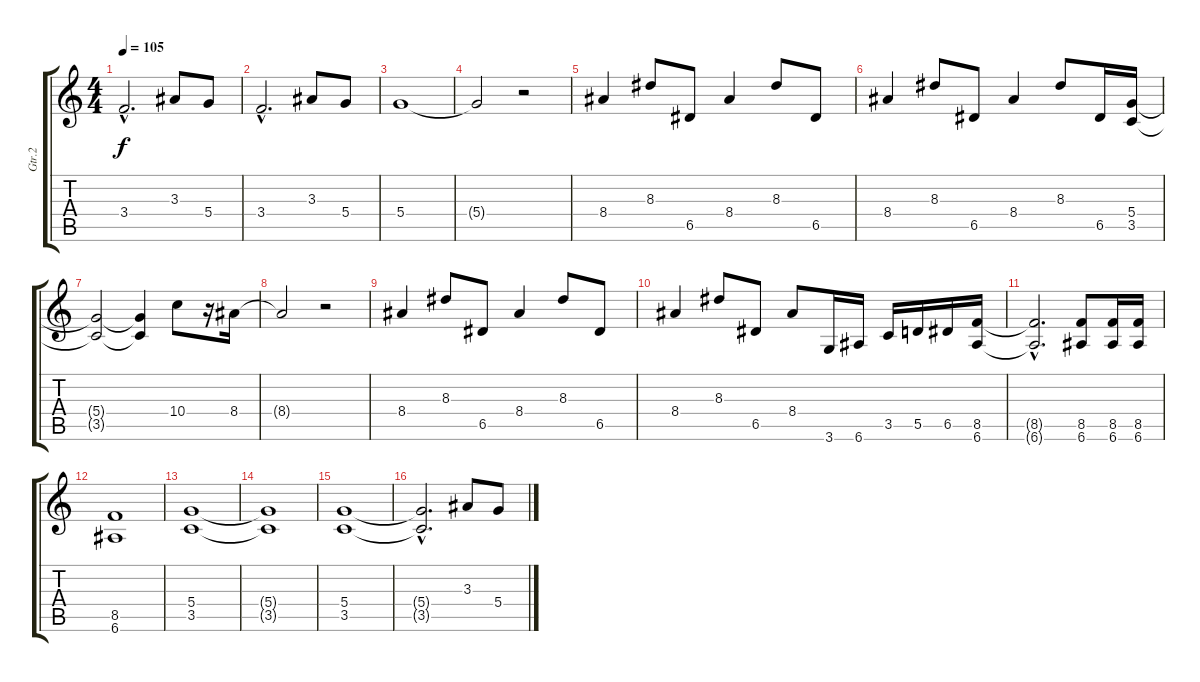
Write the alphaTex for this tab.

\track ("Gtr.2" "Gtr.2") {instrument distortionguitar}
\staff {score tabs}
\tuning (E4 B3 G3 D3 A2 E2) {hide}
\ts (4 4)
\tempo 105
\clef g2
\ks c
3.4{hac}.2{d dy f} 3.3.8 5.4.8 |
3.4{hac}.2{d} 3.3.8 5.4.8 |
5.4.1 |
5.4{t}.2 r.2 |
8.4.4{instrument distortionguitar} 8.3.8 6.5.8 8.4.4 8.3.8 6.5.8 |
8.4.4 8.3.8 6.5.8 8.4.4 8.3.8 6.5.16 (5.4 3.5).16 |
(5.4{t} 3.5{t}).2 (5.4{t} 3.5{t}).4 10.4.8 r.16 8.4.16 |
8.4{t}.2 r.2 |
8.4.4 8.3.8 6.5.8 8.4.4 8.3.8 6.5.8 |
8.4.4 8.3.8 6.5.8 8.4.8 3.6.16 6.6.16 3.5.16 5.5.16 6.5.16 (8.5 6.6).16 |
(8.5{hac t} 6.6{hac t}).2{d} (8.5 6.6).8 (8.5 6.6).16 (8.5 6.6).16 |
(8.5 6.6).1 |
(5.4 3.5).1 |
(5.4{t} 3.5{t}).1 |
(5.4 3.5).1{instrument electricguitarclean} |
(5.4{hac t} 3.5{hac t}).2{d} 3.3.8 5.4.8
